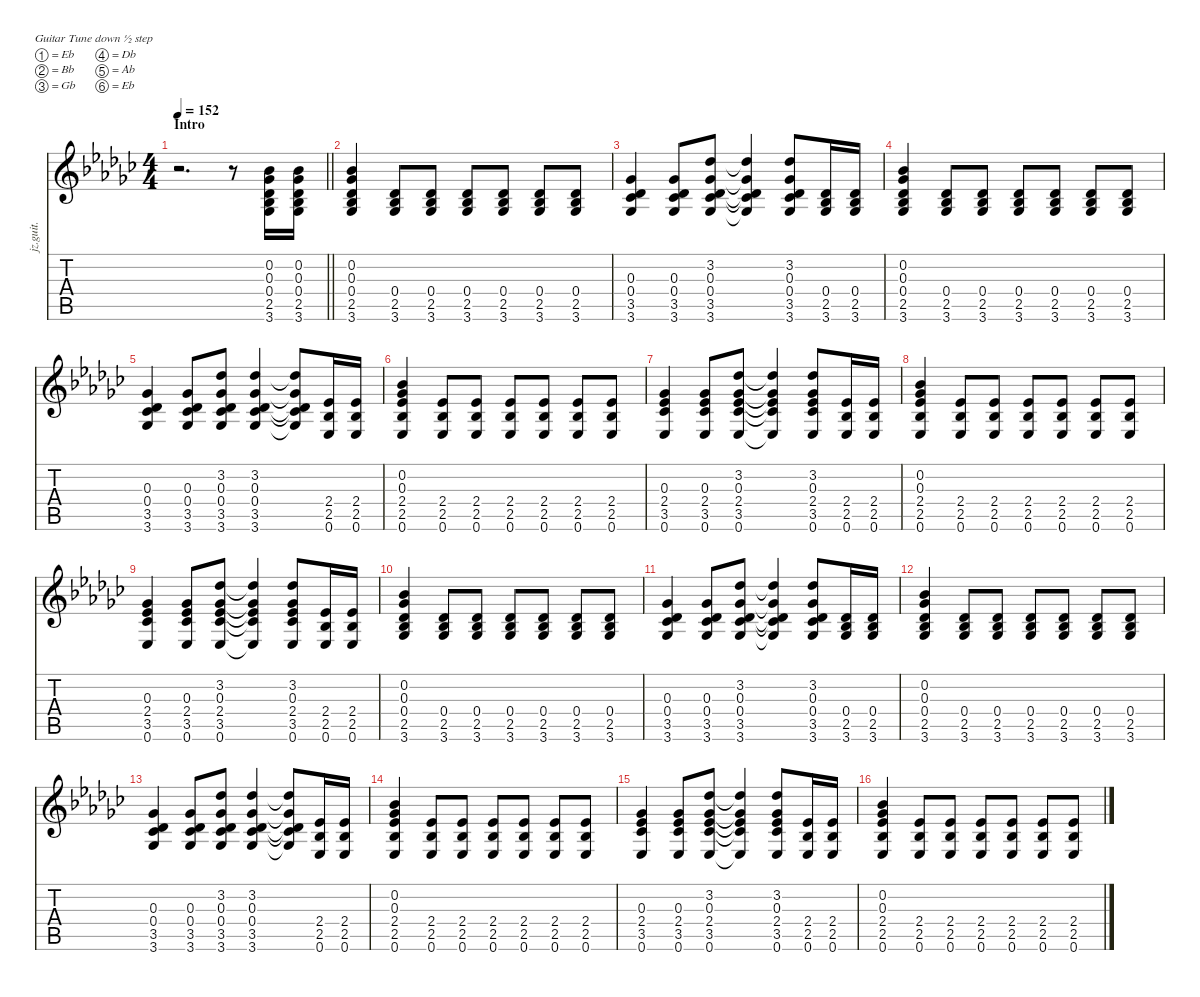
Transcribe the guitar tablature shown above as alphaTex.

\defaultSystemsLayout 4
\hideDynamics
\bracketExtendMode nobrackets
\otherSystemsTrackNameOrientation horizontal
\track ("Guitar (Billy)" "jz.guit.") {defaultSystemsLayout 4 instrument electricguitarjazz}
\staff {score tabs}
\tuning (Eb4 Bb3 Gb3 Db3 Ab2 Eb2)
\ts (4 4)
\section ("" "Intro")
\ac
\tempo 152
\clef g2
\barLineRight lightlight
\ks gb
r.2{d dy f instrument electricguitarjazz beam Down} r.8{beam Down} (0.2{acc b} 0.3{acc b} 0.4{acc b} 2.5{acc b} 3.6{acc b}).16{beam Up} (0.2{acc b} 0.3{acc b} 0.4{acc b} 2.5{acc b} 3.6{acc b}).16{beam Up} |
(0.2{acc b} 0.3{acc b} 0.4{acc b} 2.5{acc b} 3.6{acc b}).4{beam Up} (0.4{acc b} 2.5{acc b} 3.6{acc b}).8{beam Up} (0.4{acc b} 2.5{acc b} 3.6{acc b}).8{beam Up} (0.4{acc b} 2.5{acc b} 3.6{acc b}).8{beam Up} (0.4{acc b} 2.5{acc b} 3.6{acc b}).8{beam Up} (0.4{acc b} 2.5{acc b} 3.6{acc b}).8{beam Up} (0.4{acc b} 2.5{acc b} 3.6{acc b}).8{beam Up} |
(0.3{acc b} 0.4{acc b} 3.5{acc b} 3.6{acc b}).4{beam Up} (0.3{acc b} 0.4{acc b} 3.5{acc b} 3.6{acc b}).8{beam Up} (3.2{acc b} 0.3{acc b} 0.4{acc b} 3.5{acc b} 3.6{acc b}).8{beam Up} (3.2{t acc b} 0.3{t acc b} 0.4{t acc b} 3.5{t acc b} 3.6{t acc b}).4{beam Up} (3.2{acc b} 0.3{acc b} 0.4{acc b} 3.5{acc b} 3.6{acc b}).8{beam Up} (0.4{acc b} 2.5{acc b} 3.6{acc b}).16{beam Up} (0.4{acc b} 2.5{acc b} 3.6{acc b}).16{beam Up} |
(0.2{acc b} 0.3{acc b} 0.4{acc b} 2.5{acc b} 3.6{acc b}).4{beam Up} (0.4{acc b} 2.5{acc b} 3.6{acc b}).8{beam Up} (0.4{acc b} 2.5{acc b} 3.6{acc b}).8{beam Up} (0.4{acc b} 2.5{acc b} 3.6{acc b}).8{beam Up} (0.4{acc b} 2.5{acc b} 3.6{acc b}).8{beam Up} (0.4{acc b} 2.5{acc b} 3.6{acc b}).8{beam Up} (0.4{acc b} 2.5{acc b} 3.6{acc b}).8{beam Up} |
(0.3{acc b} 0.4{acc b} 3.5{acc b} 3.6{acc b}).4{beam Up} (0.3{acc b} 0.4{acc b} 3.5{acc b} 3.6{acc b}).8{beam Up} (3.2{acc b} 0.3{acc b} 0.4{acc b} 3.5{acc b} 3.6{acc b}).8{beam Up} (3.2{acc b} 0.3{acc b} 0.4{acc b} 3.5{acc b} 3.6{acc b}).4{beam Up} (3.2{t acc b} 0.3{t acc b} 0.4{t acc b} 3.5{t acc b} 3.6{t acc b}).8{beam Up} (2.4{acc b} 2.5{acc b} 0.6{acc b}).16{beam Up} (2.4{acc b} 2.5{acc b} 0.6{acc b}).16{beam Up} |
(0.2{acc b} 0.3{acc b} 2.4{acc b} 2.5{acc b} 0.6{acc b}).4{beam Up} (2.4{acc b} 2.5{acc b} 0.6{acc b}).8{beam Up} (2.4{acc b} 2.5{acc b} 0.6{acc b}).8{beam Up} (2.4{acc b} 2.5{acc b} 0.6{acc b}).8{beam Up} (2.4{acc b} 2.5{acc b} 0.6{acc b}).8{beam Up} (2.4{acc b} 2.5{acc b} 0.6{acc b}).8{beam Up} (2.4{acc b} 2.5{acc b} 0.6{acc b}).8{beam Up} |
(0.3{acc b} 2.4{acc b} 3.5{acc b} 0.6{acc b}).4{beam Up} (0.3{acc b} 2.4{acc b} 3.5{acc b} 0.6{acc b}).8{beam Up} (3.2{acc b} 0.3{acc b} 2.4{acc b} 3.5{acc b} 0.6{acc b}).8{beam Up} (3.2{t acc b} 0.3{t acc b} 2.4{t acc b} 3.5{t acc b} 0.6{t acc b}).4{beam Up} (3.2{acc b} 0.3{acc b} 2.4{acc b} 3.5{acc b} 0.6{acc b}).8{beam Up} (2.4{acc b} 2.5{acc b} 0.6{acc b}).16{beam Up} (2.4{acc b} 2.5{acc b} 0.6{acc b}).16{beam Up} |
(0.2{acc b} 0.3{acc b} 2.4{acc b} 2.5{acc b} 0.6{acc b}).4{beam Up} (2.4{acc b} 2.5{acc b} 0.6{acc b}).8{beam Up} (2.4{acc b} 2.5{acc b} 0.6{acc b}).8{beam Up} (2.4{acc b} 2.5{acc b} 0.6{acc b}).8{beam Up} (2.4{acc b} 2.5{acc b} 0.6{acc b}).8{beam Up} (2.4{acc b} 2.5{acc b} 0.6{acc b}).8{beam Up} (2.4{acc b} 2.5{acc b} 0.6{acc b}).8{beam Up} |
(0.3{acc b} 2.4{acc b} 3.5{acc b} 0.6{acc b}).4{beam Up} (0.3{acc b} 2.4{acc b} 3.5{acc b} 0.6{acc b}).8{beam Up} (3.2{acc b} 0.3{acc b} 2.4{acc b} 3.5{acc b} 0.6{acc b}).8{beam Up} (3.2{t acc b} 0.3{t acc b} 2.4{t acc b} 3.5{t acc b} 0.6{t acc b}).4{beam Up} (3.2{acc b} 0.3{acc b} 2.4{acc b} 3.5{acc b} 0.6{acc b}).8{beam Up} (2.4{acc b} 2.5{acc b} 0.6{acc b}).16{beam Up} (2.4{acc b} 2.5{acc b} 0.6{acc b}).16{beam Up} |
(0.2{acc b} 0.3{acc b} 0.4{acc b} 2.5{acc b} 3.6{acc b}).4{beam Up} (0.4{acc b} 2.5{acc b} 3.6{acc b}).8{beam Up} (0.4{acc b} 2.5{acc b} 3.6{acc b}).8{beam Up} (0.4{acc b} 2.5{acc b} 3.6{acc b}).8{beam Up} (0.4{acc b} 2.5{acc b} 3.6{acc b}).8{beam Up} (0.4{acc b} 2.5{acc b} 3.6{acc b}).8{beam Up} (0.4{acc b} 2.5{acc b} 3.6{acc b}).8{beam Up} |
(0.3{acc b} 0.4{acc b} 3.5{acc b} 3.6{acc b}).4{beam Up} (0.3{acc b} 0.4{acc b} 3.5{acc b} 3.6{acc b}).8{beam Up} (3.2{acc b} 0.3{acc b} 0.4{acc b} 3.5{acc b} 3.6{acc b}).8{beam Up} (3.2{t acc b} 0.3{t acc b} 0.4{t acc b} 3.5{t acc b} 3.6{t acc b}).4{beam Up} (3.2{acc b} 0.3{acc b} 0.4{acc b} 3.5{acc b} 3.6{acc b}).8{beam Up} (0.4{acc b} 2.5{acc b} 3.6{acc b}).16{beam Up} (0.4{acc b} 2.5{acc b} 3.6{acc b}).16{beam Up} |
(0.2{acc b} 0.3{acc b} 0.4{acc b} 2.5{acc b} 3.6{acc b}).4{beam Up} (0.4{acc b} 2.5{acc b} 3.6{acc b}).8{beam Up} (0.4{acc b} 2.5{acc b} 3.6{acc b}).8{beam Up} (0.4{acc b} 2.5{acc b} 3.6{acc b}).8{beam Up} (0.4{acc b} 2.5{acc b} 3.6{acc b}).8{beam Up} (0.4{acc b} 2.5{acc b} 3.6{acc b}).8{beam Up} (0.4{acc b} 2.5{acc b} 3.6{acc b}).8{beam Up} |
(0.3{acc b} 0.4{acc b} 3.5{acc b} 3.6{acc b}).4{beam Up} (0.3{acc b} 0.4{acc b} 3.5{acc b} 3.6{acc b}).8{beam Up} (3.2{acc b} 0.3{acc b} 0.4{acc b} 3.5{acc b} 3.6{acc b}).8{beam Up} (3.2{acc b} 0.3{acc b} 0.4{acc b} 3.5{acc b} 3.6{acc b}).4{beam Up} (3.2{t acc b} 0.3{t acc b} 0.4{t acc b} 3.5{t acc b} 3.6{t acc b}).8{beam Up} (2.4{acc b} 2.5{acc b} 0.6{acc b}).16{beam Up} (2.4{acc b} 2.5{acc b} 0.6{acc b}).16{beam Up} |
(0.2{acc b} 0.3{acc b} 2.4{acc b} 2.5{acc b} 0.6{acc b}).4{beam Up} (2.4{acc b} 2.5{acc b} 0.6{acc b}).8{beam Up} (2.4{acc b} 2.5{acc b} 0.6{acc b}).8{beam Up} (2.4{acc b} 2.5{acc b} 0.6{acc b}).8{beam Up} (2.4{acc b} 2.5{acc b} 0.6{acc b}).8{beam Up} (2.4{acc b} 2.5{acc b} 0.6{acc b}).8{beam Up} (2.4{acc b} 2.5{acc b} 0.6{acc b}).8{beam Up} |
(0.3{acc b} 2.4{acc b} 3.5{acc b} 0.6{acc b}).4{beam Up} (0.3{acc b} 2.4{acc b} 3.5{acc b} 0.6{acc b}).8{beam Up} (3.2{acc b} 0.3{acc b} 2.4{acc b} 3.5{acc b} 0.6{acc b}).8{beam Up} (3.2{t acc b} 0.3{t acc b} 2.4{t acc b} 3.5{t acc b} 0.6{t acc b}).4{beam Up} (3.2{acc b} 0.3{acc b} 2.4{acc b} 3.5{acc b} 0.6{acc b}).8{beam Up} (2.4{acc b} 2.5{acc b} 0.6{acc b}).16{beam Up} (2.4{acc b} 2.5{acc b} 0.6{acc b}).16{beam Up} |
(0.2{acc b} 0.3{acc b} 2.4{acc b} 2.5{acc b} 0.6{acc b}).4{beam Up} (2.4{acc b} 2.5{acc b} 0.6{acc b}).8{beam Up} (2.4{acc b} 2.5{acc b} 0.6{acc b}).8{beam Up} (2.4{acc b} 2.5{acc b} 0.6{acc b}).8{beam Up} (2.4{acc b} 2.5{acc b} 0.6{acc b}).8{beam Up} (2.4{acc b} 2.5{acc b} 0.6{acc b}).8{beam Up} (2.4{acc b} 2.5{acc b} 0.6{acc b}).8{beam Up}
